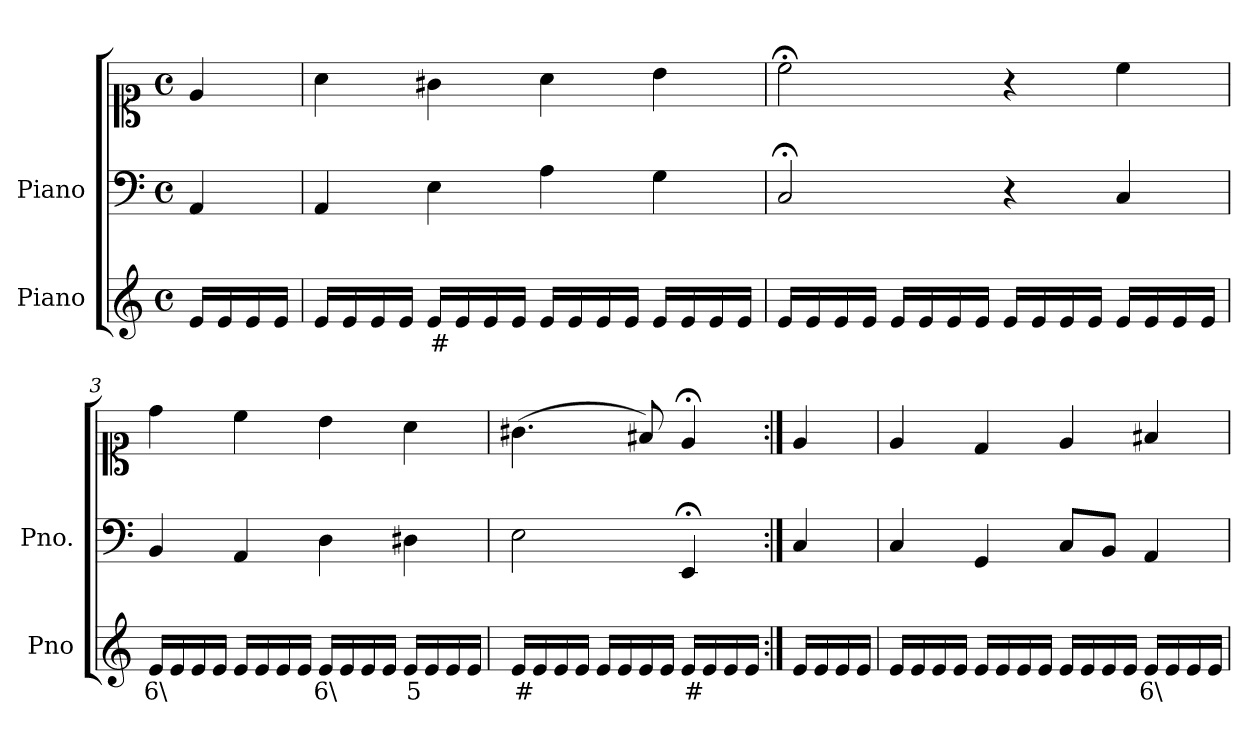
**kern	**text	**kern	**kern
*part2	*part2	*part1	*part1
*staff3	*staff3	*staff2	*staff1
*I"Piano	*	*I"Piano	*
*I'Pno	*	*I'Pno.	*
*clefG2	*	*clefF4	*clefC1
*k[]	*	*k[]	*k[]
*M4/4	*	*M4/4	*M4/4
*met(c)	*	*met(c)	*met(c)
=	=	=	=
16e/LL	.	4AA/	4e/
16e/	.	.	.
16e/	.	.	.
16e/JJ	.	.	.
=1	=1	=1	=1
16e/LL	.	4AA/	4a\
16e/	.	.	.
16e/	.	.	.
16e/JJ	.	.	.
!	!LO:LY:b	!	!
16e/LL	#	4E\	4g#X\
16e/	.	.	.
16e/	.	.	.
16e/JJ	.	.	.
16e/LL	.	4A\	4a\
16e/	.	.	.
16e/	.	.	.
16e/JJ	.	.	.
16e/LL	.	4G\	4b\
16e/	.	.	.
16e/	.	.	.
16e/JJ	.	.	.
=2	=2	=2	=2
16e/LL	.	2C;</	2cc;<\
16e/	.	.	.
16e/	.	.	.
16e/JJ	.	.	.
16e/LL	.	.	.
16e/	.	.	.
16e/	.	.	.
16e/JJ	.	.	.
16e/LL	.	4r	4r
16e/	.	.	.
16e/	.	.	.
16e/JJ	.	.	.
16e/LL	.	4C/	4cc\
16e/	.	.	.
16e/	.	.	.
16e/JJ	.	.	.
=3	=3	=3	=3
!	!LO:LY:b	!	!
16e/LL	6\	4BB/	4dd\
16e/	.	.	.
16e/	.	.	.
16e/JJ	.	.	.
16e/LL	.	4AA/	4cc\
16e/	.	.	.
16e/	.	.	.
16e/JJ	.	.	.
!	!LO:LY:b	!	!
16e/LL	6\	4D\	4b\
16e/	.	.	.
16e/	.	.	.
16e/JJ	.	.	.
!	!LO:LY:b	!	!
16e/LL	5	4D#X\	4a\
16e/	.	.	.
16e/	.	.	.
16e/JJ	.	.	.
=4	=4	=4	=4
!	!LO:LY:b	!	!
16e/LL	#	2E\	(>4.g#X\
16e/	.	.	.
16e/	.	.	.
16e/JJ	.	.	.
16e/LL	.	.	.
16e/	.	.	.
16e/	.	.	8f#X/)
16e/JJ	.	.	.
!	!LO:LY:b	!	!
16e/LL	#	4EE;</	4e;</
16e/	.	.	.
16e/	.	.	.
16e/JJ	.	.	.
=5:|!	=5:|!	=5:|!	=5:|!
16e/LL	.	4C/	4e/
16e/	.	.	.
16e/	.	.	.
16e/JJ	.	.	.
=6	=6	=6	=6
16e/LL	.	4C/	4e/
16e/	.	.	.
16e/	.	.	.
16e/JJ	.	.	.
16e/LL	.	4GG/	4d/
16e/	.	.	.
16e/	.	.	.
16e/JJ	.	.	.
16e/LL	.	8C/L	4e/
16e/	.	.	.
!	!LO:LY:b	!	!
16e/	_	8BB/J	.
16e/JJ	.	.	.
!	!LO:LY:b	!	!
16e/LL	6\	4AA/	4f#X/
16e/	.	.	.
16e/	.	.	.
16e/JJ	.	.	.
=	=	=	=
*-	*-	*-	*-
